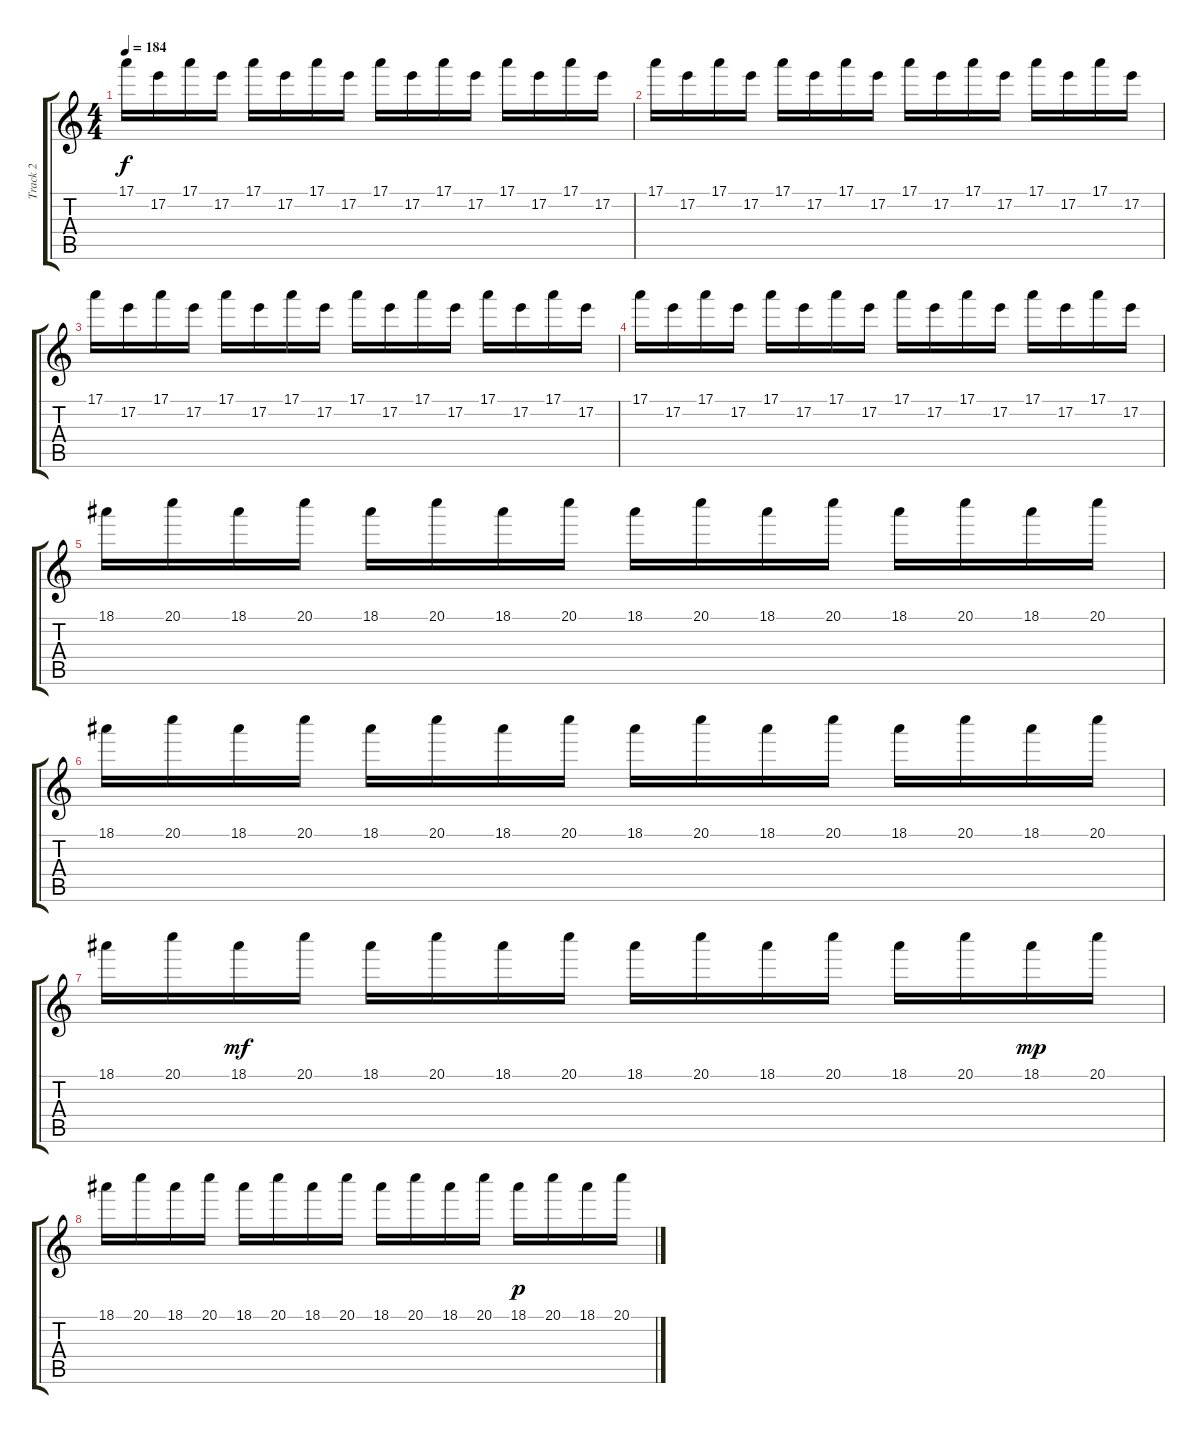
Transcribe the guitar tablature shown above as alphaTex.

\track ("Track 2" "Track 2") {instrument electricguitarmuted}
\staff {score tabs}
\tuning (E4 B3 G3 D3 A2 E2) {hide}
\ts (4 4)
\tempo 184
\clef g2
\ks c
17.1.16{dy f} 17.2.16 17.1.16 17.2.16 17.1.16 17.2.16 17.1.16 17.2.16 17.1.16 17.2.16 17.1.16 17.2.16 17.1.16 17.2.16 17.1.16 17.2.16 |
17.1.16 17.2.16 17.1.16 17.2.16 17.1.16 17.2.16 17.1.16 17.2.16 17.1.16 17.2.16 17.1.16 17.2.16 17.1.16 17.2.16 17.1.16 17.2.16 |
17.1.16 17.2.16 17.1.16 17.2.16 17.1.16 17.2.16 17.1.16 17.2.16 17.1.16 17.2.16 17.1.16 17.2.16 17.1.16 17.2.16 17.1.16 17.2.16 |
17.1.16 17.2.16 17.1.16 17.2.16 17.1.16 17.2.16 17.1.16 17.2.16 17.1.16 17.2.16 17.1.16 17.2.16 17.1.16 17.2.16 17.1.16 17.2.16 |
18.1.16 20.1.16 18.1.16 20.1.16 18.1.16 20.1.16 18.1.16 20.1.16 18.1.16 20.1.16 18.1.16 20.1.16 18.1.16 20.1.16 18.1.16 20.1.16 |
18.1.16 20.1.16 18.1.16 20.1.16 18.1.16 20.1.16 18.1.16 20.1.16 18.1.16 20.1.16 18.1.16 20.1.16 18.1.16 20.1.16 18.1.16 20.1.16 |
18.1.16 20.1.16 18.1.16{dy mf} 20.1.16 18.1.16 20.1.16 18.1.16 20.1.16 18.1.16 20.1.16 18.1.16 20.1.16 18.1.16 20.1.16 18.1.16{dy mp} 20.1.16 |
18.1.16 20.1.16 18.1.16 20.1.16 18.1.16 20.1.16 18.1.16 20.1.16 18.1.16 20.1.16 18.1.16 20.1.16 18.1.16{dy p} 20.1.16 18.1.16 20.1.16
